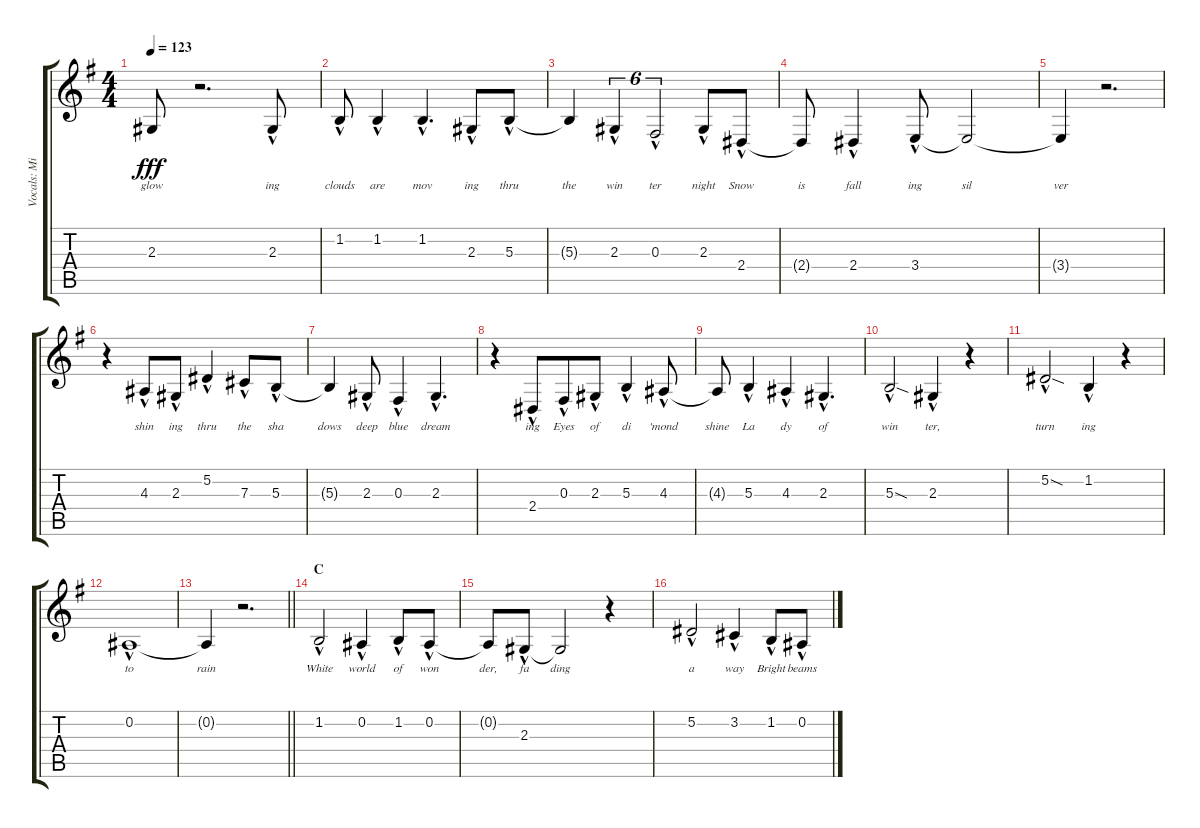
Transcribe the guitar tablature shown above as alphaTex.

\track ("Vocals: Midnight" "Vocals: Mi") {instrument lead2sawtooth}
\staff {score tabs}
\tuning (Eb4 Bb3 Gb3 Db3 Ab2 Eb2) {hide}
\ts (4 4)
\tempo 123
\clef g2
\ks g
2.3{t}.8{lyrics (0 "glow") lyrics (1 "") lyrics (2 "") lyrics (3 "") lyrics (4 "") dy fff} r.2{d} 2.3{hac}.8{lyrics (0 "ing") lyrics (1 "") lyrics (2 "") lyrics (3 "") lyrics (4 "")} |
1.2{hac}.8{lyrics (0 "clouds") lyrics (1 "") lyrics (2 "") lyrics (3 "") lyrics (4 "")} 1.2{hac}.4{lyrics (0 "are") lyrics (1 "") lyrics (2 "") lyrics (3 "") lyrics (4 "")} 1.2{hac}.4{d lyrics (0 "mov") lyrics (1 "") lyrics (2 "") lyrics (3 "") lyrics (4 "")} 2.3{hac}.8{lyrics (0 "ing") lyrics (1 "") lyrics (2 "") lyrics (3 "") lyrics (4 "")} 5.3{hac}.8{lyrics (0 "thru") lyrics (1 "") lyrics (2 "") lyrics (3 "") lyrics (4 "")} |
5.3{t}.4{lyrics (0 "the") lyrics (1 "") lyrics (2 "") lyrics (3 "") lyrics (4 "")} 2.3{hac}.4{tu (6 4) lyrics (0 "win") lyrics (1 "") lyrics (2 "") lyrics (3 "") lyrics (4 "")} 0.3{hac}.2{tu (6 4) lyrics (0 "ter") lyrics (1 "") lyrics (2 "") lyrics (3 "") lyrics (4 "")} 2.3{hac}.8{lyrics (0 "night") lyrics (1 "") lyrics (2 "") lyrics (3 "") lyrics (4 "")} 2.4{hac}.8{lyrics (0 "Snow") lyrics (1 "") lyrics (2 "") lyrics (3 "") lyrics (4 "")} |
2.4{t}.8{lyrics (0 "is") lyrics (1 "") lyrics (2 "") lyrics (3 "") lyrics (4 "")} 2.4{hac}.4{lyrics (0 "fall") lyrics (1 "") lyrics (2 "") lyrics (3 "") lyrics (4 "")} 3.4{hac}.8{lyrics (0 "ing") lyrics (1 "") lyrics (2 "") lyrics (3 "") lyrics (4 "")} 3.4{t}.2{lyrics (0 "sil") lyrics (1 "") lyrics (2 "") lyrics (3 "") lyrics (4 "")} |
3.4{t}.4{lyrics (0 "ver") lyrics (1 "") lyrics (2 "") lyrics (3 "") lyrics (4 "")} r.2{d} |
r.4 4.3{hac}.8{lyrics (0 "shin") lyrics (1 "") lyrics (2 "") lyrics (3 "") lyrics (4 "")} 2.3{hac}.8{lyrics (0 "ing") lyrics (1 "") lyrics (2 "") lyrics (3 "") lyrics (4 "")} 5.2{hac}.4{lyrics (0 "thru") lyrics (1 "") lyrics (2 "") lyrics (3 "") lyrics (4 "")} 7.3{hac}.8{lyrics (0 "the") lyrics (1 "") lyrics (2 "") lyrics (3 "") lyrics (4 "")} 5.3{hac}.8{lyrics (0 "sha") lyrics (1 "") lyrics (2 "") lyrics (3 "") lyrics (4 "")} |
5.3{t}.4{lyrics (0 "dows") lyrics (1 "") lyrics (2 "") lyrics (3 "") lyrics (4 "")} 2.3{hac}.8{lyrics (0 "deep") lyrics (1 "") lyrics (2 "") lyrics (3 "") lyrics (4 "")} 0.3{hac}.4{lyrics (0 "blue") lyrics (1 "") lyrics (2 "") lyrics (3 "") lyrics (4 "")} 2.3{hac}.4{d lyrics (0 "dream") lyrics (1 "") lyrics (2 "") lyrics (3 "") lyrics (4 "")} |
r.4 2.4{hac}.8{lyrics (0 "ing") lyrics (1 "") lyrics (2 "") lyrics (3 "") lyrics (4 "")} 0.3{hac}.8{lyrics (0 "Eyes") lyrics (1 "") lyrics (2 "") lyrics (3 "") lyrics (4 "") beam merge} 2.3{hac}.8{lyrics (0 "of") lyrics (1 "") lyrics (2 "") lyrics (3 "") lyrics (4 "")} 5.3{hac}.4{lyrics (0 "di") lyrics (1 "") lyrics (2 "") lyrics (3 "") lyrics (4 "")} 4.3{hac}.8{lyrics (0 "'mond") lyrics (1 "") lyrics (2 "") lyrics (3 "") lyrics (4 "")} |
4.3{t}.8{lyrics (0 "shine") lyrics (1 "") lyrics (2 "") lyrics (3 "") lyrics (4 "")} 5.3{hac}.4{lyrics (0 "La") lyrics (1 "") lyrics (2 "") lyrics (3 "") lyrics (4 "")} 4.3{hac}.4{lyrics (0 "dy") lyrics (1 "") lyrics (2 "") lyrics (3 "") lyrics (4 "")} 2.3{hac}.4{d lyrics (0 "of") lyrics (1 "") lyrics (2 "") lyrics (3 "") lyrics (4 "")} |
5.3{sod hac}.2{lyrics (0 "win") lyrics (1 "") lyrics (2 "") lyrics (3 "") lyrics (4 "")} 2.3{hac}.4{lyrics (0 "ter,") lyrics (1 "") lyrics (2 "") lyrics (3 "") lyrics (4 "")} r.4 |
5.2{sod hac}.2{lyrics (0 "turn") lyrics (1 "") lyrics (2 "") lyrics (3 "") lyrics (4 "")} 1.2{hac}.4{lyrics (0 "ing") lyrics (1 "") lyrics (2 "") lyrics (3 "") lyrics (4 "")} r.4 |
0.2{hac}.1{lyrics (0 "to") lyrics (1 "") lyrics (2 "") lyrics (3 "") lyrics (4 "")} |
\barLineRight lightlight
0.2{t}.4{lyrics (0 "rain") lyrics (1 "") lyrics (2 "") lyrics (3 "") lyrics (4 "")} r.2{d} |
\section ("" "C")
1.2{hac}.2{lyrics (0 "White") lyrics (1 "") lyrics (2 "") lyrics (3 "") lyrics (4 "")} 0.2{hac}.4{lyrics (0 "world") lyrics (1 "") lyrics (2 "") lyrics (3 "") lyrics (4 "")} 1.2{hac}.8{lyrics (0 "of") lyrics (1 "") lyrics (2 "") lyrics (3 "") lyrics (4 "")} 0.2{hac}.8{lyrics (0 "won") lyrics (1 "") lyrics (2 "") lyrics (3 "") lyrics (4 "")} |
0.2{t}.8{lyrics (0 "der,") lyrics (1 "") lyrics (2 "") lyrics (3 "") lyrics (4 "")} 2.3{hac}.8{lyrics (0 "fa") lyrics (1 "") lyrics (2 "") lyrics (3 "") lyrics (4 "")} 2.3{t}.2{lyrics (0 "ding") lyrics (1 "") lyrics (2 "") lyrics (3 "") lyrics (4 "")} r.4 |
5.2{hac}.2{lyrics (0 "a") lyrics (1 "") lyrics (2 "") lyrics (3 "") lyrics (4 "")} 3.2{hac}.4{lyrics (0 "way") lyrics (1 "") lyrics (2 "") lyrics (3 "") lyrics (4 "")} 1.2{hac}.8{lyrics (0 "Bright") lyrics (1 "") lyrics (2 "") lyrics (3 "") lyrics (4 "")} 0.2{hac}.8{lyrics (0 "beams") lyrics (1 "") lyrics (2 "") lyrics (3 "") lyrics (4 "")}
